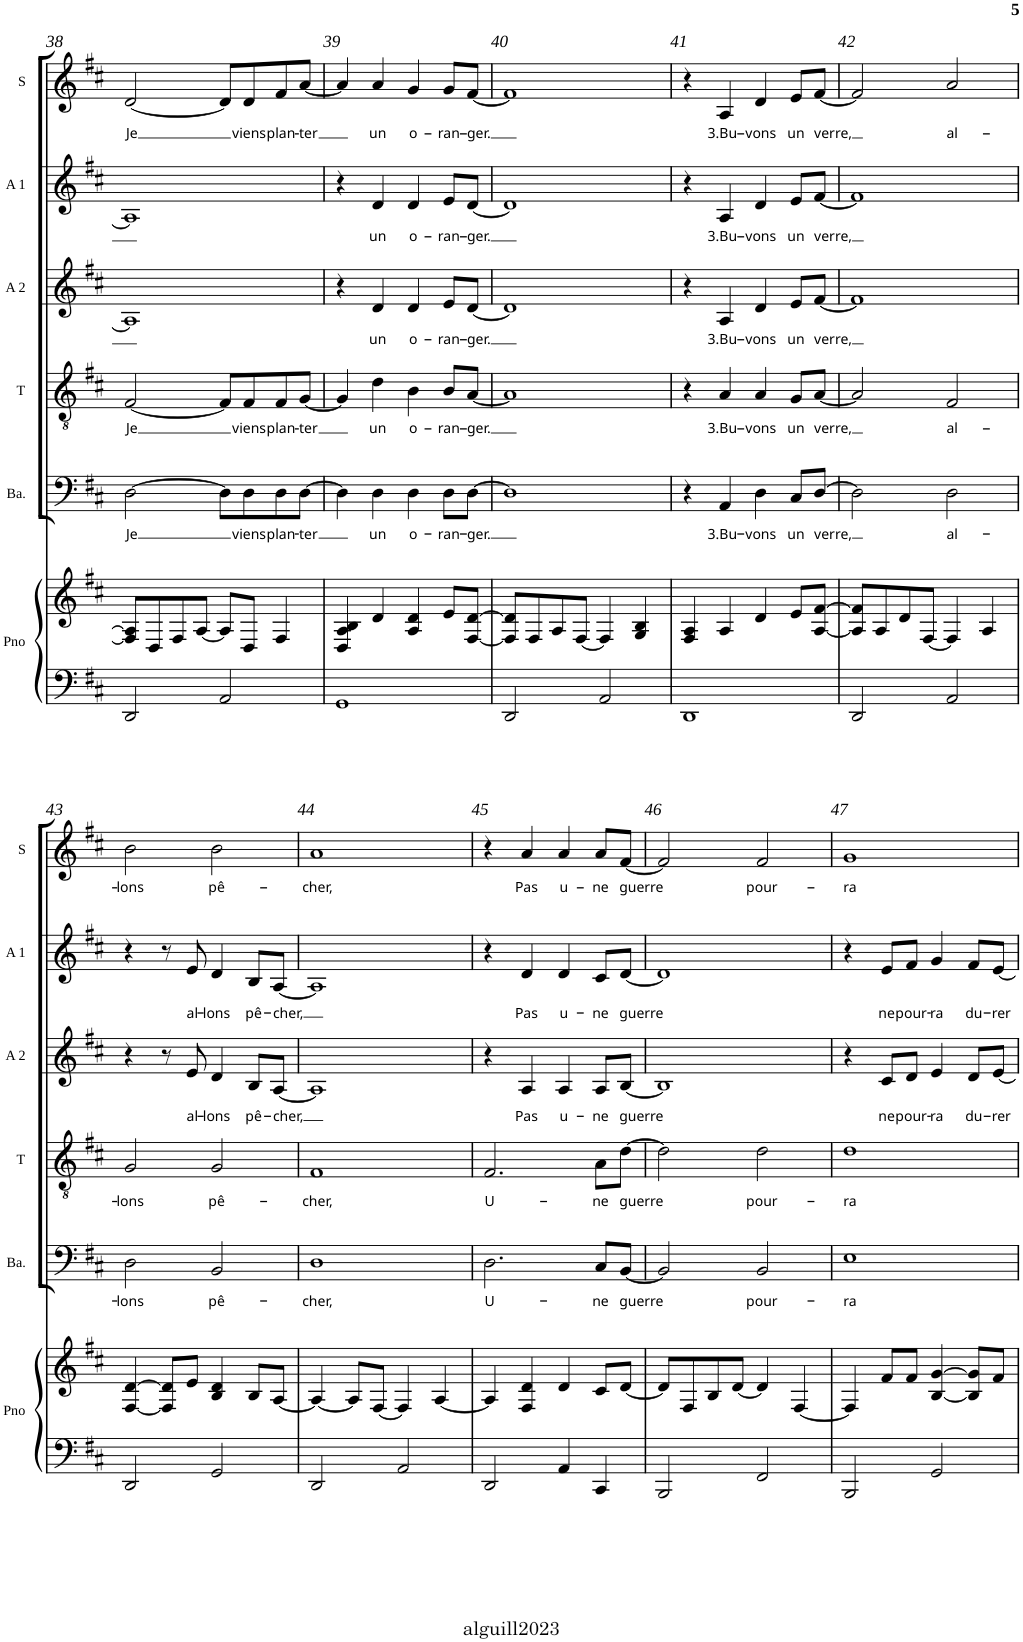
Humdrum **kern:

**kern	**kern	**kern	**text	**kern	**text	**kern	**text	**kern	**text	**kern	**text
*part6	*part6	*part5	*part5	*part4	*part4	*part3	*part3	*part2	*part2	*part1	*part1
*staff7	*staff6	*staff5	*staff5	*staff4	*staff4	*staff3	*staff3	*staff2	*staff2	*staff1	*staff1
*I"Piano	*	*I"Basse	*	*I"Ténor	*	*I"Alto 2	*	*I"Alto 1	*	*I"Soprano	*
*I'Pno	*	*I'Ba.	*	*I'T	*	*I'A 2	*	*I'A 1	*	*I'S	*
!!LO:PB:g=z
*clefF4	*clefG2	*clefF4	*	*clefGv2	*	*clefG2	*	*clefG2	*	*clefG2	*
*k[f#c#]	*k[f#c#]	*k[f#c#]	*	*k[f#c#]	*	*k[f#c#]	*	*k[f#c#]	*	*k[f#c#]	*
*D:	*D:	*D:	*	*D:	*	*D:	*	*D:	*	*D:	*
*M4/4	*M4/4	*M4/4	*	*M4/4	*	*M4/4	*	*M4/4	*	*M4/4	*
*met(c)	*met(c)	*met(c)	*	*met(c)	*	*met(c)	*	*met(c)	*	*met(c)	*
=38	=38	=38	=38	=38	=38	=38	=38	=38	=38	=38	=38
!	!	!	!LO:LY:b	!	!LO:LY:b	!	!	!	!	!	!LO:LY:b
2DD/	8F#/] 8A/]L	[2D\	Je	[2F#/	Je	1A]	.	1A]	.	[2d/	Je
.	8D/	.	.	.	.	.	.	.	.	.	.
.	8F#/	.	.	.	.	.	.	.	.	.	.
.	[8A/J	.	.	.	.	.	.	.	.	.	.
2AA/	8A/L]	8D\L]	.	8F#/L]	.	.	.	.	.	8d/L]	.
!	!	!	!LO:LY:b	!	!LO:LY:b	!	!	!	!	!	!LO:LY:b
.	8D/J	8D\	viens	8F#/	viens	.	.	.	.	8d/	viens
!	!	!	!LO:LY:b	!	!LO:LY:b	!	!	!	!	!	!LO:LY:b
.	4F#/	8D\	plan-	8F#/	plan-	.	.	.	.	8f#/	plan-
!	!	!	!LO:LY:b	!	!LO:LY:b	!	!	!	!	!	!LO:LY:b
.	.	[8D\J	-ter	[8G/J	-ter	.	.	.	.	[8a/J	-ter
=39	=39	=39	=39	=39	=39	=39	=39	=39	=39	=39	=39
1GG	4D/ 4A/ 4B/	4D\]	.	4G/]	.	4r	.	4r	.	4a/]	.
!	!	!	!LO:LY:b	!	!LO:LY:b	!	!LO:LY:b	!	!LO:LY:b	!	!LO:LY:b
.	4d/	4D\	un	4d\	un	4d/	un	4d/	un	4a/	un
!	!	!	!LO:LY:b	!	!LO:LY:b	!	!LO:LY:b	!	!LO:LY:b	!	!LO:LY:b
.	4A/ 4d/	4D\	o-	4B\	o-	4d/	o-	4d/	o-	4g/	o-
!	!	!	!LO:LY:b	!	!LO:LY:b	!	!LO:LY:b	!	!LO:LY:b	!	!LO:LY:b
.	8e/L	8D\L	-ran-	8B/L	-ran-	8e/L	-ran-	8e/L	-ran-	8g/L	-ran-
!	!	!	!LO:LY:b	!	!LO:LY:b	!	!LO:LY:b	!	!LO:LY:b	!	!LO:LY:b
.	[8F#/ [8d/J	[8D\J	-ger.	[8A/J	-ger.	[8d/J	-ger.	[8d/J	-ger.	[8f#/J	-ger.
=40	=40	=40	=40	=40	=40	=40	=40	=40	=40	=40	=40
2DD/	8F#/] 8d/]L	1D]	.	1A]	.	1d]	.	1d]	.	1f#]	.
.	8F#/	.	.	.	.	.	.	.	.	.	.
.	8A/	.	.	.	.	.	.	.	.	.	.
.	[8F#/J	.	.	.	.	.	.	.	.	.	.
2AA/	4F#/]	.	.	.	.	.	.	.	.	.	.
.	4G/ 4B/	.	.	.	.	.	.	.	.	.	.
=41	=41	=41	=41	=41	=41	=41	=41	=41	=41	=41	=41
1DD	4F#/ 4A/	4r	.	4r	.	4r	.	4r	.	4r	.
!	!	!	!LO:LY:b	!	!LO:LY:b	!	!LO:LY:b	!	!LO:LY:b	!	!LO:LY:b
.	4A/	4AA/	3.Bu-	4A/	3.Bu-	4A/	3.Bu-	4A/	3.Bu-	4A/	3.Bu-
!	!	!	!LO:LY:b	!	!LO:LY:b	!	!LO:LY:b	!	!LO:LY:b	!	!LO:LY:b
.	4d/	4D\	-vons	4A/	-vons	4d/	-vons	4d/	-vons	4d/	-vons
!	!	!	!LO:LY:b	!	!LO:LY:b	!	!LO:LY:b	!	!LO:LY:b	!	!LO:LY:b
.	8e/L	8C#/L	un	8G/L	un	8e/L	un	8e/L	un	8e/L	un
!	!	!	!LO:LY:b	!	!LO:LY:b	!	!LO:LY:b	!	!LO:LY:b	!	!LO:LY:b
.	[8A/ [8f#/J	[8D/J	verre,	[8A/J	verre,	[8f#/J	verre,	[8f#/J	verre,	[8f#/J	verre,
=42	=42	=42	=42	=42	=42	=42	=42	=42	=42	=42	=42
2DD/	8A/] 8f#/]L	2D\]	.	2A/]	.	1f#]	.	1f#]	.	2f#/]	.
.	8A/	.	.	.	.	.	.	.	.	.	.
.	8d/	.	.	.	.	.	.	.	.	.	.
.	[8F#/J	.	.	.	.	.	.	.	.	.	.
!	!	!	!LO:LY:b	!	!LO:LY:b	!	!	!	!	!	!LO:LY:b
2AA/	4F#/]	2D\	al-	2F#/	al-	.	.	.	.	2a/	al-
.	4A/	.	.	.	.	.	.	.	.	.	.
!!LO:LB:g=z
=43	=43	=43	=43	=43	=43	=43	=43	=43	=43	=43	=43
!	!	!	!LO:LY:b	!	!LO:LY:b	!	!	!	!	!	!LO:LY:b
2DD/	[4F#/ [4d/	2D\	-lons	2G/	-lons	4r	.	4r	.	2b\	-lons
.	8F#/] 8d/]L	.	.	.	.	8r	.	8r	.	.	.
!	!	!	!	!	!	!	!LO:LY:b	!	!LO:LY:b	!	!
.	8e/J	.	.	.	.	8e/	al-	8e/	al-	.	.
!	!	!	!LO:LY:b	!	!LO:LY:b	!	!LO:LY:b	!	!LO:LY:b	!	!LO:LY:b
2GG/	4B/ 4d/	2BB/	pê-	2G/	pê-	4d/	-lons	4d/	-lons	2b\	pê-
!	!	!	!	!	!	!	!LO:LY:b	!	!LO:LY:b	!	!
.	8B/L	.	.	.	.	8B/L	pê-	8B/L	pê-	.	.
!	!	!	!	!	!	!	!LO:LY:b	!	!LO:LY:b	!	!
.	[8A/J	.	.	.	.	[8A/J	-cher,	[8A/J	-cher,	.	.
=44	=44	=44	=44	=44	=44	=44	=44	=44	=44	=44	=44
!	!	!	!LO:LY:b	!	!LO:LY:b	!	!	!	!	!	!LO:LY:b
2DD/	4A/_	1D	-cher,	1F#	-cher,	1A]	.	1A]	.	1a	-cher,
.	8A/L]	.	.	.	.	.	.	.	.	.	.
.	[8F#/J	.	.	.	.	.	.	.	.	.	.
2AA/	4F#/]	.	.	.	.	.	.	.	.	.	.
.	[4A/	.	.	.	.	.	.	.	.	.	.
=45	=45	=45	=45	=45	=45	=45	=45	=45	=45	=45	=45
!	!	!	!LO:LY:b	!	!LO:LY:b	!	!	!	!	!	!
2DD/	4A/]	2.D\	U-	2.F#/	U-	4r	.	4r	.	4r	.
!	!	!	!	!	!	!	!LO:LY:b	!	!LO:LY:b	!	!LO:LY:b
.	4F#/ 4d/	.	.	.	.	4A/	Pas	4d/	Pas	4a/	Pas
!	!	!	!	!	!	!	!LO:LY:b	!	!LO:LY:b	!	!LO:LY:b
4AA/	4d/	.	.	.	.	4A/	u-	4d/	u-	4a/	u-
!	!	!	!LO:LY:b	!	!LO:LY:b	!	!LO:LY:b	!	!LO:LY:b	!	!LO:LY:b
4CC#/	8c#/L	8C#/L	-ne	8A\L	-ne	8A/L	-ne	8c#/L	-ne	8a/L	-ne
!	!	!	!LO:LY:b	!	!LO:LY:b	!	!LO:LY:b	!	!LO:LY:b	!	!LO:LY:b
.	[8d/J	[8BB/J	guerre	[8d\J	guerre	[8B/J	guerre	[8d/J	guerre	[8f#/J	guerre
=46	=46	=46	=46	=46	=46	=46	=46	=46	=46	=46	=46
2BBB/	8d/L]	2BB/]	.	2d\]	.	1B]	.	1d]	.	2f#/]	.
.	8F#/	.	.	.	.	.	.	.	.	.	.
.	8B/	.	.	.	.	.	.	.	.	.	.
.	[8d/J	.	.	.	.	.	.	.	.	.	.
!	!	!	!LO:LY:b	!	!LO:LY:b	!	!	!	!	!	!LO:LY:b
2FF#/	4d/]	2BB/	pour-	2d\	pour-	.	.	.	.	2f#/	pour-
.	[4F#/	.	.	.	.	.	.	.	.	.	.
=47	=47	=47	=47	=47	=47	=47	=47	=47	=47	=47	=47
!	!	!	!LO:LY:b	!	!LO:LY:b	!	!	!	!	!	!LO:LY:b
2BBB/	4F#/]	1E	-ra	1d	-ra	4r	.	4r	.	1g	-ra
!	!	!	!	!	!	!	!LO:LY:b	!	!LO:LY:b	!	!
.	8f#/L	.	.	.	.	8c#/L	ne	8e/L	ne	.	.
!	!	!	!	!	!	!	!LO:LY:b	!	!LO:LY:b	!	!
.	8f#/J	.	.	.	.	8d/J	pour-	8f#/J	pour-	.	.
!	!	!	!	!	!	!	!LO:LY:b	!	!LO:LY:b	!	!
2GG/	[4B/ [4g/	.	.	.	.	4e/	-ra	4g/	-ra	.	.
!	!	!	!	!	!	!	!LO:LY:b	!	!LO:LY:b	!	!
.	8B/] 8g/]L	.	.	.	.	8d/L	du-	8f#/L	du-	.	.
!	!	!	!	!	!	!	!LO:LY:b	!	!LO:LY:b	!	!
.	8f#/J	.	.	.	.	[8e/J	-rer	[8e/J	-rer	.	.
=	=	=	=	=	=	=	=	=	=	=	=
*-	*-	*-	*-	*-	*-	*-	*-	*-	*-	*-	*-
